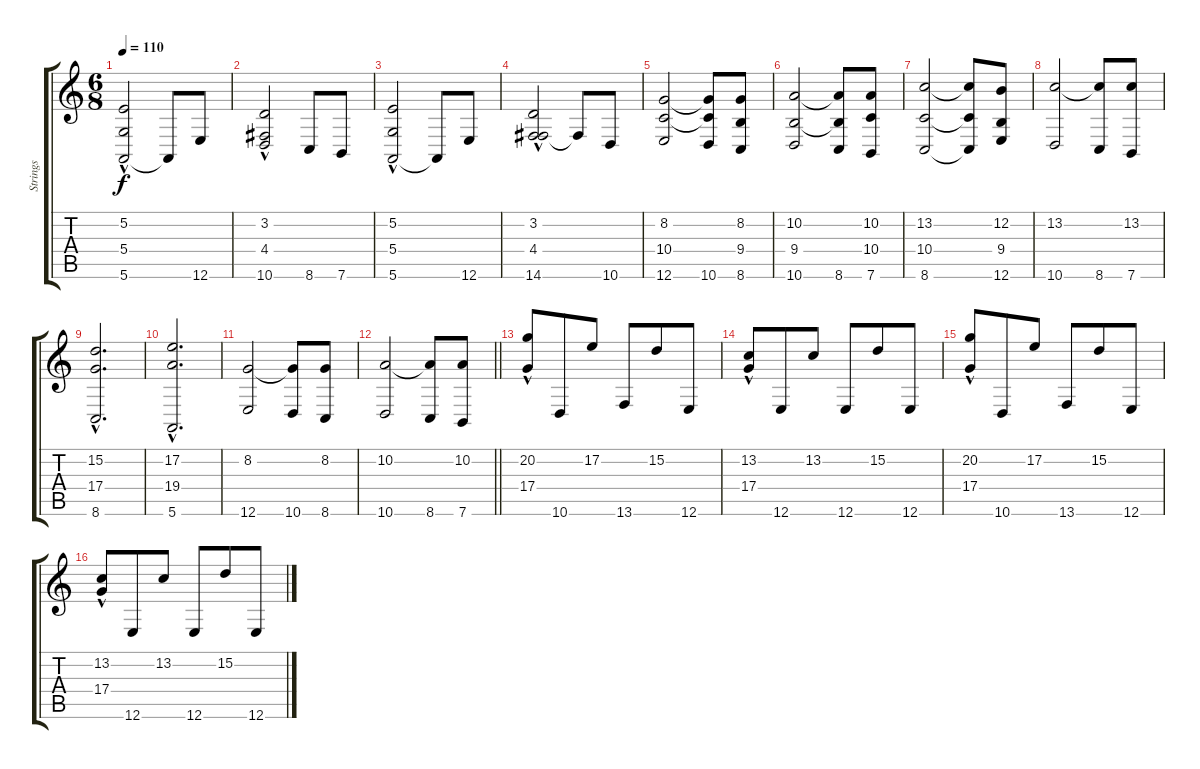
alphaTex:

\track ("Strings" "Strings") {instrument stringensemble1}
\staff {score tabs}
\tuning (E4 B3 G3 D3 A2 E2) {hide}
\ts (6 8)
\tempo 110
\clef g2
\ks c
(5.2{hac} 5.4{hac} 5.6).2{dy f instrument stringensemble1} 5.6{t}.8 12.6.8 |
(3.2{hac} 4.4 10.6).2 8.6.8 7.6.8 |
(5.2{hac} 5.4{hac} 5.6).2 5.6{t}.8 12.6.8 |
(3.2{hac} 4.4{hac} 14.6).2 14.6{t}.8 10.6.8 |
(8.2 10.4 12.6).2 (8.2{t} 10.4{t} 10.6).8 (8.2 9.4 8.6).8 |
(10.2 9.4 10.6).2 (10.2{t} 9.4{t} 8.6).8 (10.2 10.4 7.6).8 |
(13.2 10.4 8.6).2 (13.2{t} 10.4{t} 8.6{t}).8 (12.2 9.4 12.6).8 |
(13.2 10.6).2 (13.2{t} 8.6).8 (13.2 7.6).8 |
(15.2{hac} 17.4{hac} 8.6{hac}).2{d} |
(17.2{hac} 19.4{hac} 5.6{hac}).2{d} |
(8.2 12.6).2 (8.2{t} 10.6).8 (8.2 8.6).8 |
\barLineRight lightlight
(10.2 10.6).2 (10.2{t} 8.6).8 (10.2 7.6).8 |
(20.2 17.4{hac}).8 10.6.8 17.2.8 13.6.8 15.2.8 12.6.8 |
(13.2 17.4{hac}).8 12.6.8 13.2.8 12.6.8 15.2.8 12.6.8 |
(20.2 17.4{hac}).8 10.6.8 17.2.8 13.6.8 15.2.8 12.6.8 |
(13.2 17.4{hac}).8 12.6.8 13.2.8 12.6.8 15.2.8 12.6.8
